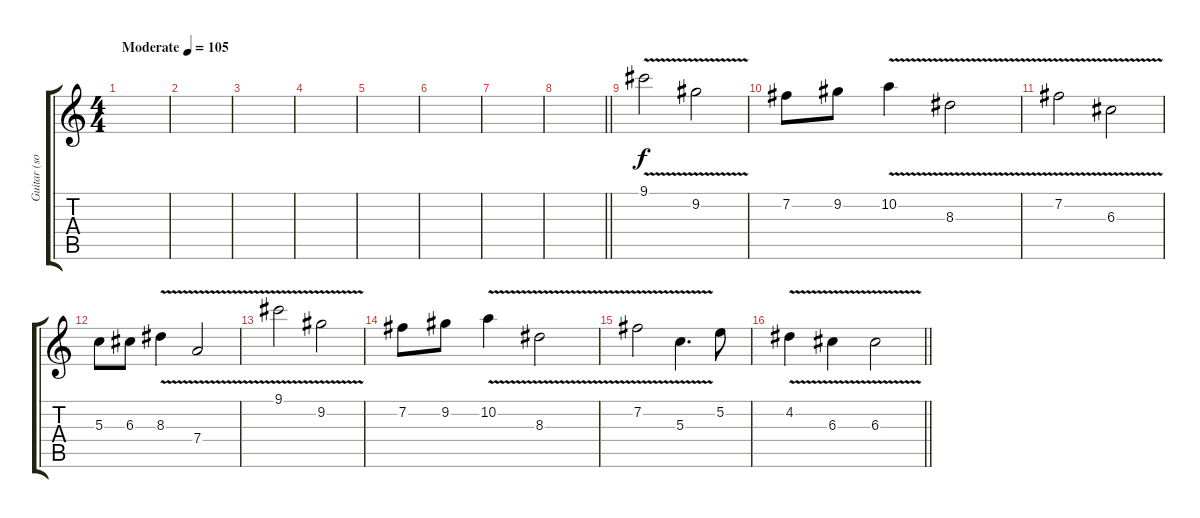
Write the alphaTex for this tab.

\track ("Guitar (solo)" "Guitar (so") {instrument distortionguitar}
\staff {score tabs}
\tuning (E4 B3 G3 D3 A2 E2) {hide}
\ts (4 4)
\section ("" "")
\tempo (105 "Moderate")
\clef g2
\ks c
|
|
|
|
|
|
|
\barLineRight lightlight
|
\section ("" "")
9.1{v}.2{txt ""} 9.2{v}.2 |
7.2.8 9.2.8 10.2{v}.4 8.3{v}.2 |
7.2{v}.2 6.3{v}.2 |
5.3.8 6.3.8 8.3{v}.4 7.4{v}.2 |
9.1{v}.2 9.2{v}.2 |
7.2.8 9.2.8 10.2{v}.4 8.3{v}.2 |
7.2{v}.2 5.3{v}.4{d} 5.2.8 |
\barLineRight lightlight
4.2{v}.4 6.3{v}.4 6.3{v}.2
